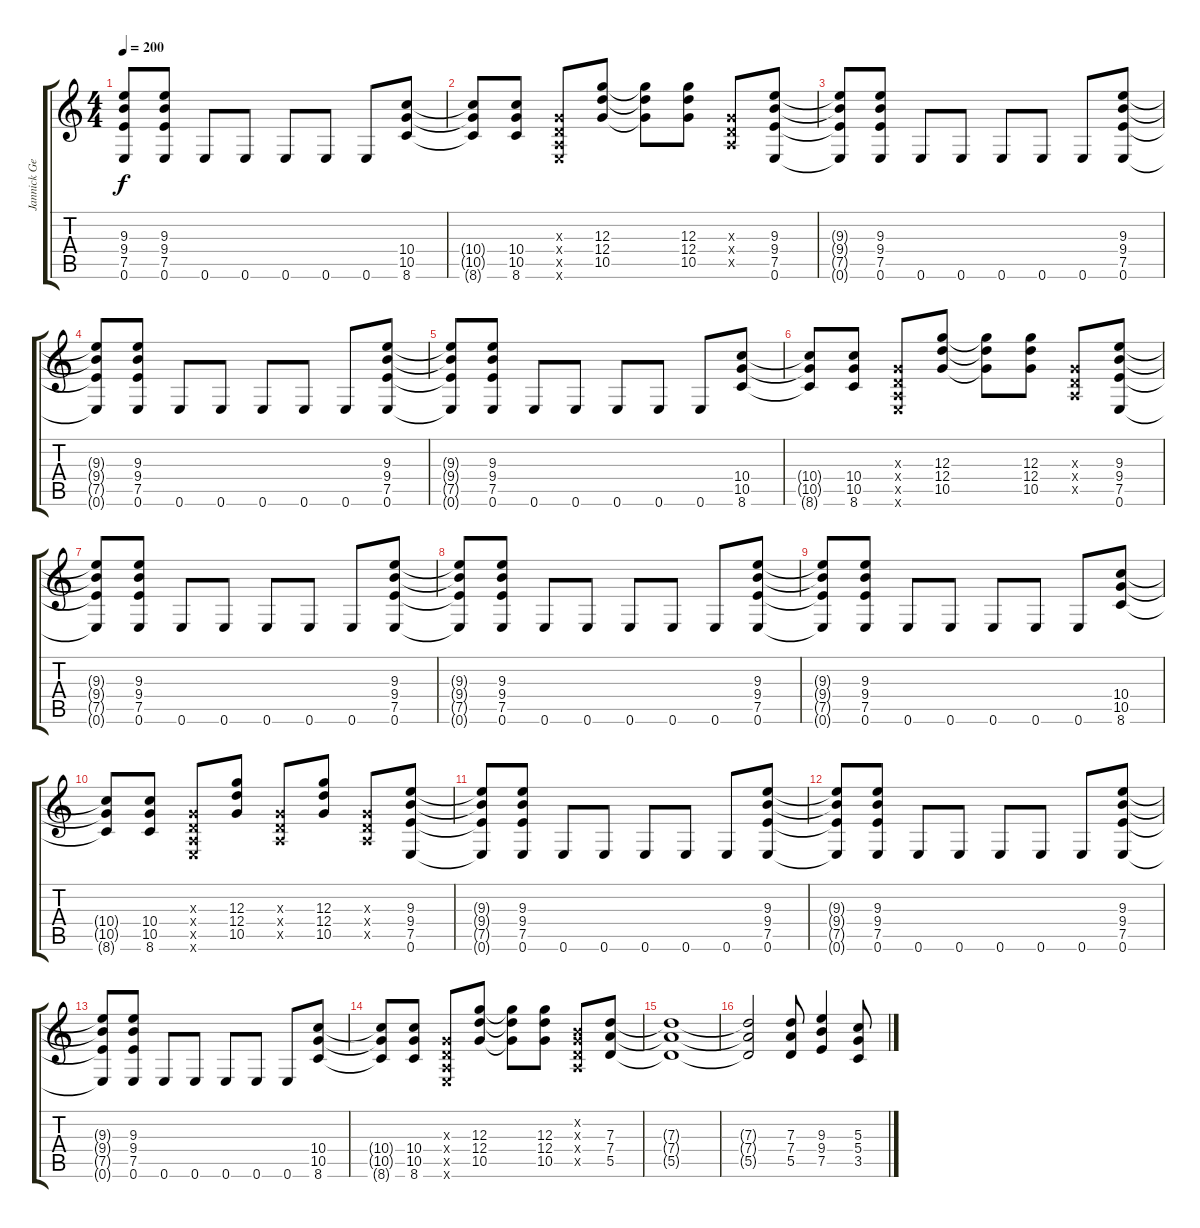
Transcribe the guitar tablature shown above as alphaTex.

\track ("Jannick Gers" "Jannick Ge") {instrument distortionguitar}
\staff {score tabs}
\tuning (E4 B3 G3 D3 A2 E2) {hide}
\ts (4 4)
\tempo 200
\clef g2
\ks c
(9.3{t} 9.4{t} 7.5{t} 0.6{t}).8{dy f} (9.3 9.4 7.5 0.6).8 0.6.8 0.6.8 0.6.8 0.6.8 0.6.8 (10.4 10.5 8.6).8 |
(10.4{t} 10.5{t} 8.6{t}).8 (10.4 10.5 8.6).8 (0.3{x} 0.4{x} 0.5{x} 0.6{x}).8 (12.3 12.4 10.5).8 (12.3{t} 12.4{t} 10.5{t}).8 (12.3 12.4 10.5).8 (0.3{x} 0.4{x} 0.5{x}).8 (9.3 9.4 7.5 0.6).8 |
(9.3{t} 9.4{t} 7.5{t} 0.6{t}).8 (9.3 9.4 7.5 0.6).8 0.6.8 0.6.8 0.6.8 0.6.8 0.6.8 (9.3 9.4 7.5 0.6).8 |
(9.3{t} 9.4{t} 7.5{t} 0.6{t}).8 (9.3 9.4 7.5 0.6).8 0.6.8 0.6.8 0.6.8 0.6.8 0.6.8 (9.3 9.4 7.5 0.6).8 |
(9.3{t} 9.4{t} 7.5{t} 0.6{t}).8 (9.3 9.4 7.5 0.6).8 0.6.8 0.6.8 0.6.8 0.6.8 0.6.8 (10.4 10.5 8.6).8 |
(10.4{t} 10.5{t} 8.6{t}).8 (10.4 10.5 8.6).8 (0.3{x} 0.4{x} 0.5{x} 0.6{x}).8 (12.3 12.4 10.5).8 (12.3{t} 12.4{t} 10.5{t}).8 (12.3 12.4 10.5).8 (0.3{x} 0.4{x} 0.5{x}).8 (9.3 9.4 7.5 0.6).8 |
(9.3{t} 9.4{t} 7.5{t} 0.6{t}).8 (9.3 9.4 7.5 0.6).8 0.6.8 0.6.8 0.6.8 0.6.8 0.6.8 (9.3 9.4 7.5 0.6).8 |
(9.3{t} 9.4{t} 7.5{t} 0.6{t}).8 (9.3 9.4 7.5 0.6).8 0.6.8 0.6.8 0.6.8 0.6.8 0.6.8 (9.3 9.4 7.5 0.6).8 |
(9.3{t} 9.4{t} 7.5{t} 0.6{t}).8 (9.3 9.4 7.5 0.6).8 0.6.8 0.6.8 0.6.8 0.6.8 0.6.8 (10.4 10.5 8.6).8 |
(10.4{t} 10.5{t} 8.6{t}).8 (10.4 10.5 8.6).8 (0.3{x} 0.4{x} 0.5{x} 0.6{x}).8 (12.3 12.4 10.5).8 (0.3{x} 0.4{x} 0.5{x}).8 (12.3 12.4 10.5).8 (0.3{x} 0.4{x} 0.5{x}).8 (9.3 9.4 7.5 0.6).8 |
(9.3{t} 9.4{t} 7.5{t} 0.6{t}).8 (9.3 9.4 7.5 0.6).8 0.6.8 0.6.8 0.6.8 0.6.8 0.6.8 (9.3 9.4 7.5 0.6).8 |
(9.3{t} 9.4{t} 7.5{t} 0.6{t}).8 (9.3 9.4 7.5 0.6).8 0.6.8 0.6.8 0.6.8 0.6.8 0.6.8 (9.3 9.4 7.5 0.6).8 |
(9.3{t} 9.4{t} 7.5{t} 0.6{t}).8 (9.3 9.4 7.5 0.6).8 0.6.8 0.6.8 0.6.8 0.6.8 0.6.8 (10.4 10.5 8.6).8 |
(10.4{t} 10.5{t} 8.6{t}).8 (10.4 10.5 8.6).8 (0.3{x} 0.4{x} 0.5{x} 0.6{x}).8 (12.3 12.4 10.5).8 (12.3{t} 12.4{t} 10.5{t}).8 (12.3 12.4 10.5).8 (0.2{x} 0.3{x} 0.4{x} 0.5{x}).8 (7.3 7.4 5.5).8 |
(7.3{t} 7.4{t} 5.5{t}).1 |
(7.3{t} 7.4{t} 5.5{t}).2 (7.3 7.4 5.5).8 (9.3 9.4 7.5).4 (5.3 5.4 3.5).8
